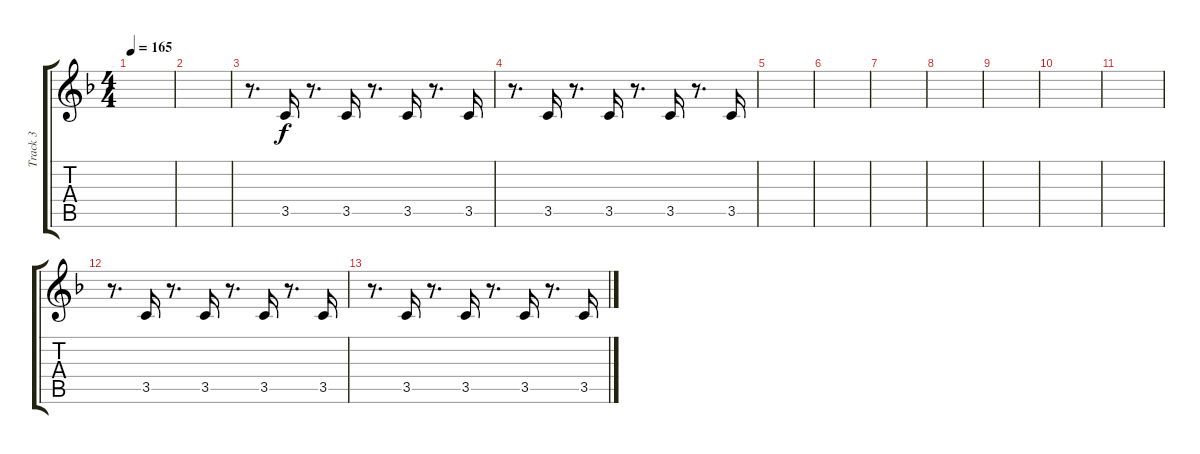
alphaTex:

\track ("Track 3" "Track 3") {instrument electricguitarjazz}
\staff {score tabs}
\tuning (E4 B3 G3 D3 A2 E2) {hide}
\ts (4 4)
\tempo 165
\clef g2
\ks f
|
|
r.8{d} 3.5.16 r.8{d} 3.5.16 r.8{d} 3.5.16 r.8{d} 3.5.16 |
r.8{d} 3.5.16 r.8{d} 3.5.16 r.8{d} 3.5.16 r.8{d} 3.5.16 |
|
|
|
|
|
|
|
r.8{d} 3.5.16 r.8{d} 3.5.16 r.8{d} 3.5.16 r.8{d} 3.5.16 |
r.8{d} 3.5.16 r.8{d} 3.5.16 r.8{d} 3.5.16 r.8{d} 3.5.16
